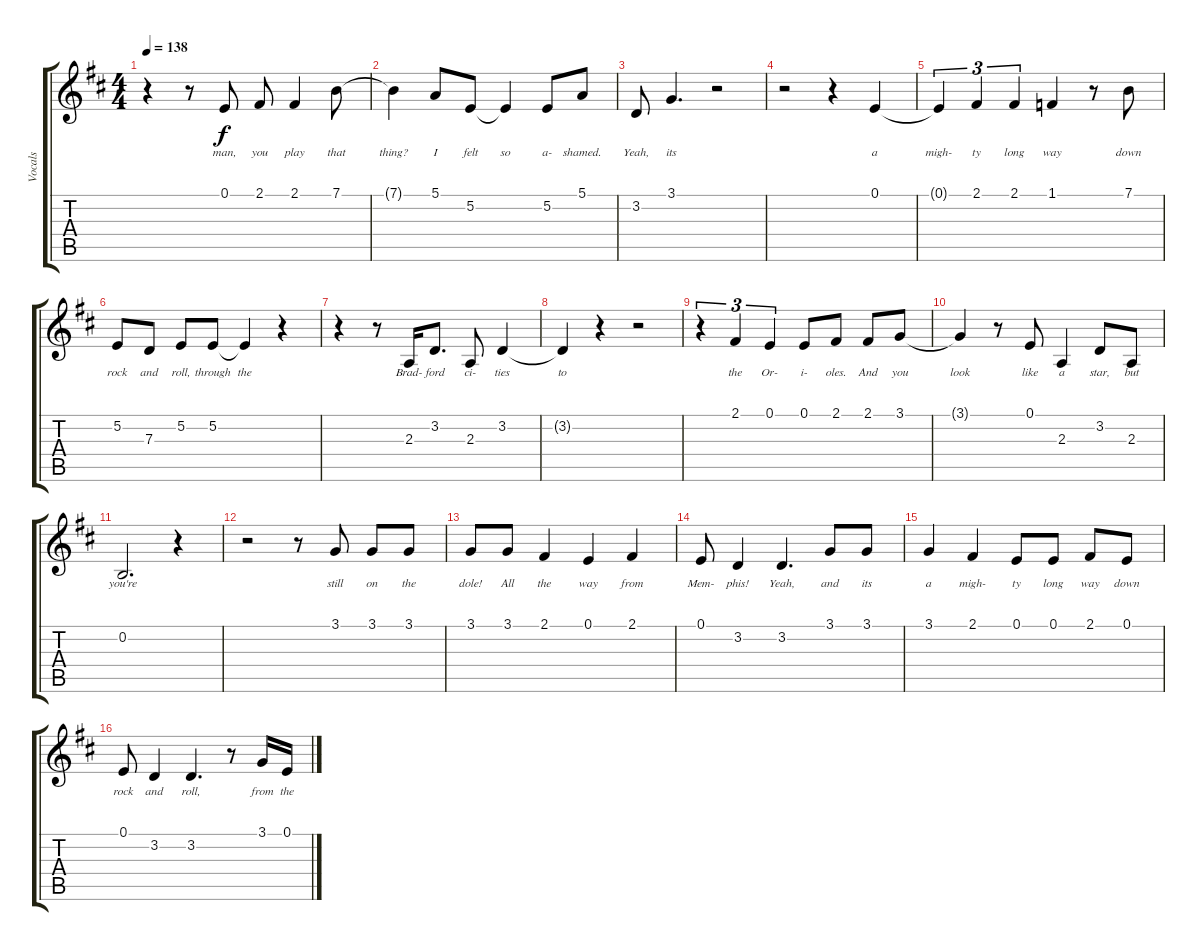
\track ("Vocals" "Vocals") {instrument flute}
\staff {score tabs}
\tuning (E4 B3 G3 D3 A2 E2) {hide}
\ts (4 4)
\tempo 138
\clef g2
\ks d
r.4{dy f} r.8 0.1.8{lyrics (0 "man,") lyrics (1 "") lyrics (2 "") lyrics (3 "") lyrics (4 "")} 2.1.8{lyrics (0 "you") lyrics (1 "") lyrics (2 "") lyrics (3 "") lyrics (4 "")} 2.1.4{lyrics (0 "play") lyrics (1 "") lyrics (2 "") lyrics (3 "") lyrics (4 "")} 7.1.8{lyrics (0 "that") lyrics (1 "") lyrics (2 "") lyrics (3 "") lyrics (4 "")} |
7.1{t}.4{lyrics (0 "thing?") lyrics (1 "") lyrics (2 "") lyrics (3 "") lyrics (4 "")} 5.1.8{lyrics (0 "I") lyrics (1 "") lyrics (2 "") lyrics (3 "") lyrics (4 "")} 5.2.8{lyrics (0 "felt") lyrics (1 "") lyrics (2 "") lyrics (3 "") lyrics (4 "")} 5.2{t}.4{lyrics (0 "so") lyrics (1 "") lyrics (2 "") lyrics (3 "") lyrics (4 "")} 5.2.8{lyrics (0 "a-") lyrics (1 "") lyrics (2 "") lyrics (3 "") lyrics (4 "")} 5.1.8{lyrics (0 "shamed.") lyrics (1 "") lyrics (2 "") lyrics (3 "") lyrics (4 "")} |
3.2.8{lyrics (0 "Yeah,") lyrics (1 "") lyrics (2 "") lyrics (3 "") lyrics (4 "")} 3.1.4{d lyrics (0 "its") lyrics (1 "") lyrics (2 "") lyrics (3 "") lyrics (4 "")} r.2 |
r.2 r.4 0.1.4{lyrics (0 "a") lyrics (1 "") lyrics (2 "") lyrics (3 "") lyrics (4 "")} |
0.1{t}.4{tu (3 2) lyrics (0 "migh-") lyrics (1 "") lyrics (2 "") lyrics (3 "") lyrics (4 "")} 2.1.4{tu (3 2) lyrics (0 "ty") lyrics (1 "") lyrics (2 "") lyrics (3 "") lyrics (4 "")} 2.1.4{tu (3 2) lyrics (0 "long") lyrics (1 "") lyrics (2 "") lyrics (3 "") lyrics (4 "")} 1.1.4{lyrics (0 "way") lyrics (1 "") lyrics (2 "") lyrics (3 "") lyrics (4 "")} r.8 7.1.8{lyrics (0 "down") lyrics (1 "") lyrics (2 "") lyrics (3 "") lyrics (4 "")} |
5.2.8{lyrics (0 "rock") lyrics (1 "") lyrics (2 "") lyrics (3 "") lyrics (4 "")} 7.3.8{lyrics (0 "and") lyrics (1 "") lyrics (2 "") lyrics (3 "") lyrics (4 "")} 5.2.8{lyrics (0 "roll,") lyrics (1 "") lyrics (2 "") lyrics (3 "") lyrics (4 "")} 5.2.8{lyrics (0 "through") lyrics (1 "") lyrics (2 "") lyrics (3 "") lyrics (4 "")} 5.2{t}.4{lyrics (0 "the") lyrics (1 "") lyrics (2 "") lyrics (3 "") lyrics (4 "")} r.4 |
r.4 r.8 2.3.16{lyrics (0 "Brad-") lyrics (1 "") lyrics (2 "") lyrics (3 "") lyrics (4 "")} 3.2.8{d lyrics (0 "ford") lyrics (1 "") lyrics (2 "") lyrics (3 "") lyrics (4 "")} 2.3.8{lyrics (0 "ci-") lyrics (1 "") lyrics (2 "") lyrics (3 "") lyrics (4 "")} 3.2.4{lyrics (0 "ties") lyrics (1 "") lyrics (2 "") lyrics (3 "") lyrics (4 "")} |
3.2{t}.4{lyrics (0 "to") lyrics (1 "") lyrics (2 "") lyrics (3 "") lyrics (4 "")} r.4 r.2 |
r.4{tu (3 2)} 2.1.4{tu (3 2) lyrics (0 "the") lyrics (1 "") lyrics (2 "") lyrics (3 "") lyrics (4 "")} 0.1.4{tu (3 2) lyrics (0 "Or-") lyrics (1 "") lyrics (2 "") lyrics (3 "") lyrics (4 "")} 0.1.8{lyrics (0 "i-") lyrics (1 "") lyrics (2 "") lyrics (3 "") lyrics (4 "")} 2.1.8{lyrics (0 "oles.") lyrics (1 "") lyrics (2 "") lyrics (3 "") lyrics (4 "")} 2.1.8{lyrics (0 "And") lyrics (1 "") lyrics (2 "") lyrics (3 "") lyrics (4 "")} 3.1.8{lyrics (0 "you") lyrics (1 "") lyrics (2 "") lyrics (3 "") lyrics (4 "")} |
3.1{t}.4{lyrics (0 "look") lyrics (1 "") lyrics (2 "") lyrics (3 "") lyrics (4 "")} r.8 0.1.8{lyrics (0 "like") lyrics (1 "") lyrics (2 "") lyrics (3 "") lyrics (4 "")} 2.3.4{lyrics (0 "a") lyrics (1 "") lyrics (2 "") lyrics (3 "") lyrics (4 "")} 3.2.8{lyrics (0 "star,") lyrics (1 "") lyrics (2 "") lyrics (3 "") lyrics (4 "")} 2.3.8{lyrics (0 "but") lyrics (1 "") lyrics (2 "") lyrics (3 "") lyrics (4 "")} |
0.2.2{d lyrics (0 "you're") lyrics (1 "") lyrics (2 "") lyrics (3 "") lyrics (4 "")} r.4 |
r.2 r.8 3.1.8{lyrics (0 "still") lyrics (1 "") lyrics (2 "") lyrics (3 "") lyrics (4 "")} 3.1.8{lyrics (0 "on") lyrics (1 "") lyrics (2 "") lyrics (3 "") lyrics (4 "")} 3.1.8{lyrics (0 "the") lyrics (1 "") lyrics (2 "") lyrics (3 "") lyrics (4 "")} |
3.1.8{lyrics (0 "dole!") lyrics (1 "") lyrics (2 "") lyrics (3 "") lyrics (4 "")} 3.1.8{lyrics (0 "All") lyrics (1 "") lyrics (2 "") lyrics (3 "") lyrics (4 "")} 2.1.4{lyrics (0 "the") lyrics (1 "") lyrics (2 "") lyrics (3 "") lyrics (4 "")} 0.1.4{lyrics (0 "way") lyrics (1 "") lyrics (2 "") lyrics (3 "") lyrics (4 "")} 2.1.4{lyrics (0 "from") lyrics (1 "") lyrics (2 "") lyrics (3 "") lyrics (4 "")} |
0.1.8{lyrics (0 "Mem-") lyrics (1 "") lyrics (2 "") lyrics (3 "") lyrics (4 "")} 3.2.4{lyrics (0 "phis!") lyrics (1 "") lyrics (2 "") lyrics (3 "") lyrics (4 "")} 3.2.4{d lyrics (0 "Yeah,") lyrics (1 "") lyrics (2 "") lyrics (3 "") lyrics (4 "")} 3.1.8{lyrics (0 "and") lyrics (1 "") lyrics (2 "") lyrics (3 "") lyrics (4 "")} 3.1.8{lyrics (0 "its") lyrics (1 "") lyrics (2 "") lyrics (3 "") lyrics (4 "")} |
3.1.4{lyrics (0 "a") lyrics (1 "") lyrics (2 "") lyrics (3 "") lyrics (4 "")} 2.1.4{lyrics (0 "migh-") lyrics (1 "") lyrics (2 "") lyrics (3 "") lyrics (4 "")} 0.1.8{lyrics (0 "ty") lyrics (1 "") lyrics (2 "") lyrics (3 "") lyrics (4 "")} 0.1.8{lyrics (0 "long") lyrics (1 "") lyrics (2 "") lyrics (3 "") lyrics (4 "")} 2.1.8{lyrics (0 "way") lyrics (1 "") lyrics (2 "") lyrics (3 "") lyrics (4 "")} 0.1.8{lyrics (0 "down") lyrics (1 "") lyrics (2 "") lyrics (3 "") lyrics (4 "")} |
0.1.8{lyrics (0 "rock") lyrics (1 "") lyrics (2 "") lyrics (3 "") lyrics (4 "")} 3.2.4{lyrics (0 "and") lyrics (1 "") lyrics (2 "") lyrics (3 "") lyrics (4 "")} 3.2.4{d lyrics (0 "roll,") lyrics (1 "") lyrics (2 "") lyrics (3 "") lyrics (4 "")} r.8 3.1.16{lyrics (0 "from") lyrics (1 "") lyrics (2 "") lyrics (3 "") lyrics (4 "")} 0.1.16{lyrics (0 "the") lyrics (1 "") lyrics (2 "") lyrics (3 "") lyrics (4 "")}
